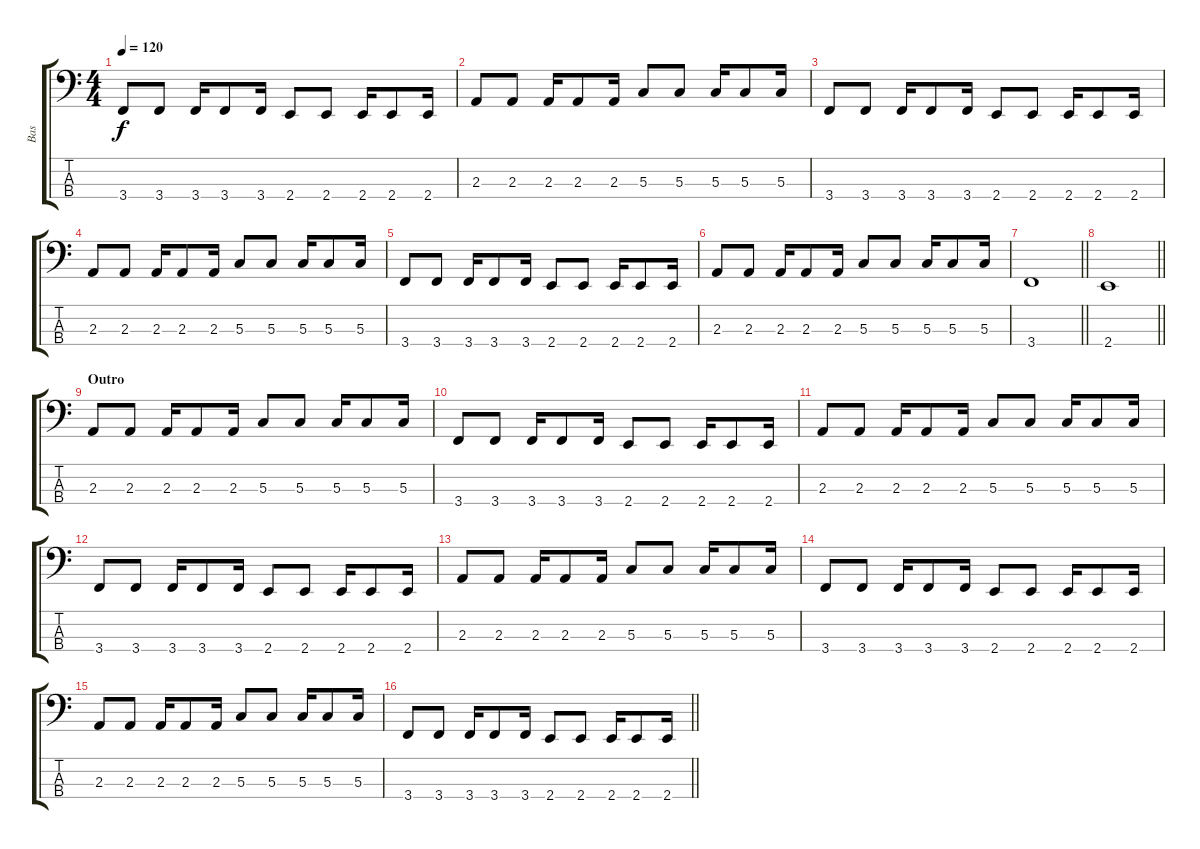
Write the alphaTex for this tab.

\track ("Bas" "Bas") {instrument slapbass1}
\staff {score tabs}
\tuning (F2 C2 G1 D1) {hide}
\ts (4 4)
\tempo 120
\clef f4
\ks c
3.4.8{dy f} 3.4.8 3.4.16 3.4.8 3.4.16 2.4.8 2.4.8 2.4.16 2.4.8 2.4.16 |
2.3.8 2.3.8 2.3.16 2.3.8 2.3.16 5.3.8 5.3.8 5.3.16 5.3.8 5.3.16 |
3.4.8 3.4.8 3.4.16 3.4.8 3.4.16 2.4.8 2.4.8 2.4.16 2.4.8 2.4.16 |
2.3.8 2.3.8 2.3.16 2.3.8 2.3.16 5.3.8 5.3.8 5.3.16 5.3.8 5.3.16 |
3.4.8 3.4.8 3.4.16 3.4.8 3.4.16 2.4.8 2.4.8 2.4.16 2.4.8 2.4.16 |
2.3.8 2.3.8 2.3.16 2.3.8 2.3.16 5.3.8 5.3.8 5.3.16 5.3.8 5.3.16 |
\barLineRight lightlight
3.4.1 |
\barLineRight lightlight
2.4.1 |
\section ("" "Outro")
2.3.8 2.3.8 2.3.16 2.3.8 2.3.16 5.3.8 5.3.8 5.3.16 5.3.8 5.3.16 |
3.4.8 3.4.8 3.4.16 3.4.8 3.4.16 2.4.8 2.4.8 2.4.16 2.4.8 2.4.16 |
2.3.8 2.3.8 2.3.16 2.3.8 2.3.16 5.3.8 5.3.8 5.3.16 5.3.8 5.3.16 |
3.4.8 3.4.8 3.4.16 3.4.8 3.4.16 2.4.8 2.4.8 2.4.16 2.4.8 2.4.16 |
2.3.8 2.3.8 2.3.16 2.3.8 2.3.16 5.3.8 5.3.8 5.3.16 5.3.8 5.3.16 |
3.4.8 3.4.8 3.4.16 3.4.8 3.4.16 2.4.8 2.4.8 2.4.16 2.4.8 2.4.16 |
2.3.8 2.3.8 2.3.16 2.3.8 2.3.16 5.3.8 5.3.8 5.3.16 5.3.8 5.3.16 |
\barLineRight lightlight
3.4.8 3.4.8 3.4.16 3.4.8 3.4.16 2.4.8 2.4.8 2.4.16 2.4.8 2.4.16
